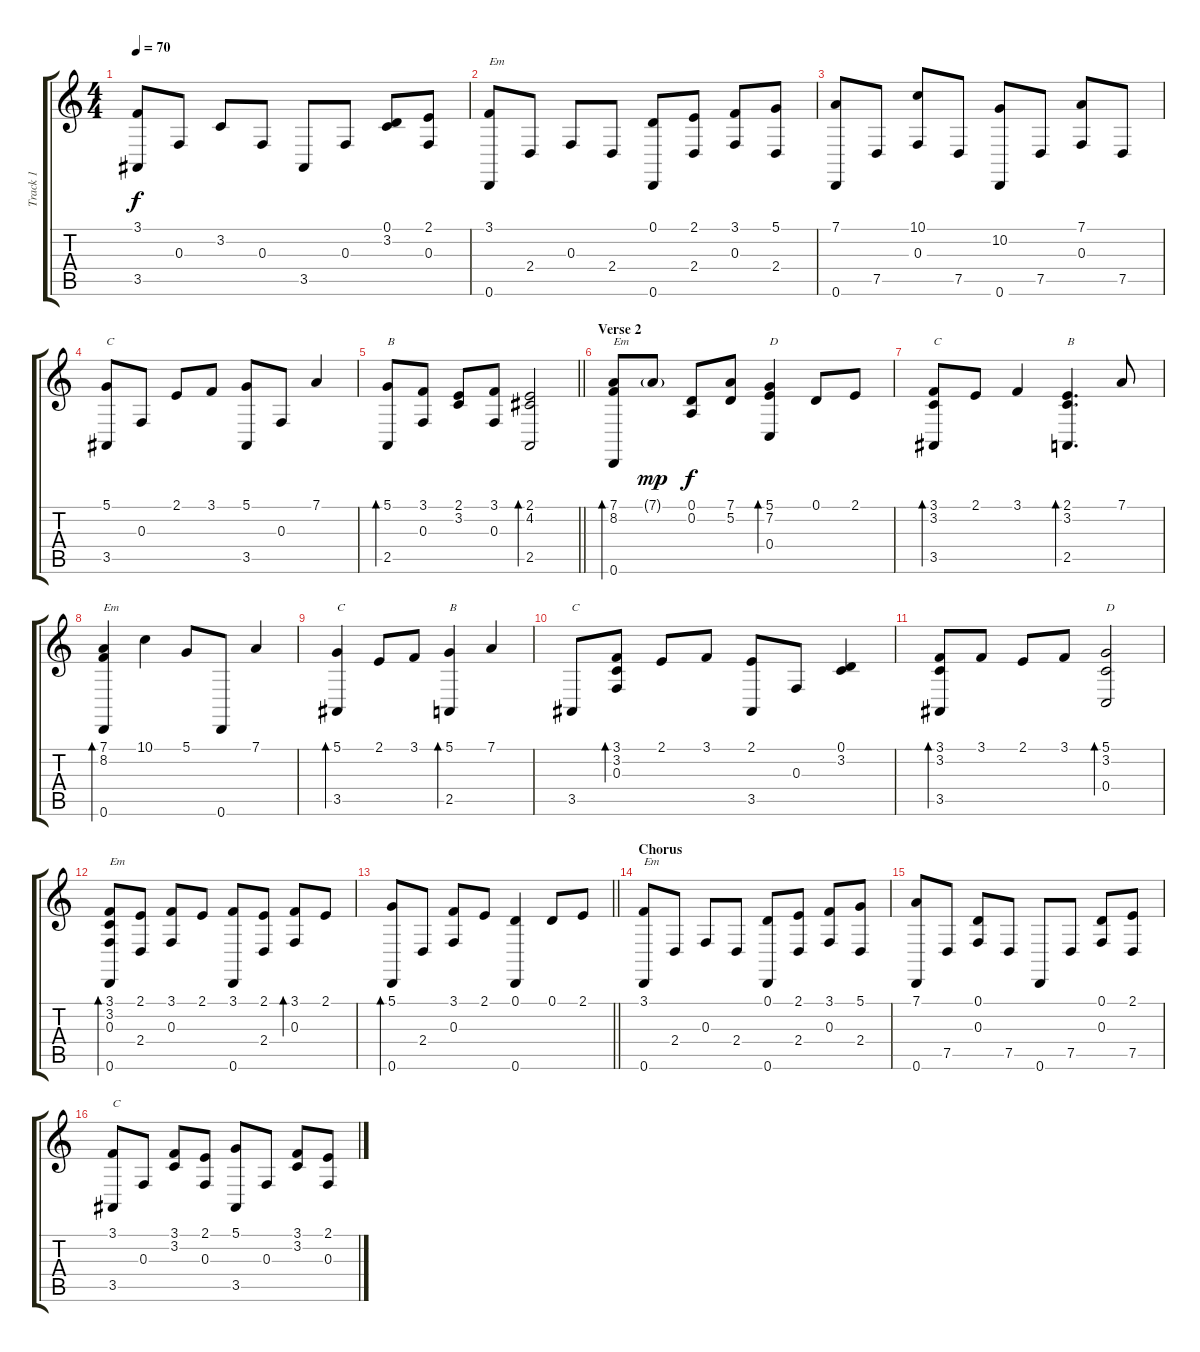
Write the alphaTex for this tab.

\track ("Track 1" "Track 1") {instrument electricpiano1}
\staff {score tabs}
\tuning (D4 A3 F3 C3 G2 D2) {hide}
\ts (4 4)
\tempo 70
\clef g2
\ks c
(3.1 3.5).8{dy f} 0.3.8 3.2.8 0.3.8 3.5.8 0.3.8 (0.1 3.2).8 (2.1 0.3).8 |
(3.1 0.6).8{txt "Em"} 2.4.8 0.3.8 2.4.8 (0.1 0.6).8 (2.1 2.4).8 (3.1 0.3).8 (5.1 2.4).8 |
(7.1 0.6).8 7.5.8 (10.1 0.3).8 7.5.8 (10.2 0.6).8 7.5.8 (7.1 0.3).8 7.5.8 |
(5.1 3.5).8{txt "C"} 0.3.8 2.1.8 3.1.8 (5.1 3.5).8 0.3.8 7.1.4 |
\barLineRight lightlight
(5.1 2.5).8{bd 240 txt "B"} (3.1 0.3).8 (2.1 3.2).8 (3.1 0.3).8 (2.1 4.2 2.5).2{bd 240} |
\section ("" "Verse 2")
(7.1 8.2 0.6).8{bd 240 txt "Em"} 7.1{g}.8{dy mp} (0.1 0.2).8{dy f} (7.1 5.2).8 (5.1 7.2 0.4).4{bd 240 txt "D"} 0.1.8 2.1.8 |
(3.1 3.2 3.5).8{bd 120 txt "C"} 2.1.8 3.1.4 (2.1 3.2 2.5).4{d bd 240 txt "B"} 7.1.8 |
(7.1 8.2 0.6).4{bd 240 txt "Em"} 10.1.4 5.1.8 0.6.8 7.1.4 |
(5.1 3.5).4{bd 240 txt "C"} 2.1.8 3.1.8 (5.1 2.5).4{bd 240 txt "B"} 7.1.4 |
3.5.8{txt "C"} (3.1 3.2 0.3).8{bd 240} 2.1.8 3.1.8 (2.1 3.5).8 0.3.8 (0.1 3.2).4 |
(3.1 3.2 3.5).8{bd 240} 3.1.8 2.1.8 3.1.8 (5.1 3.2 0.4).2{bd 240 txt "D"} |
(3.1 3.2 0.3 0.6).8{bd 240 txt "Em"} (2.1 2.4).8 (3.1 0.3).8 2.1.8 (3.1 0.6).8 (2.1 2.4).8 (3.1 0.3).8{bd 240} 2.1.8 |
\barLineRight lightlight
(5.1 0.6).8{bd 240} 2.4.8 (3.1 0.3).8 2.1.8 (0.1 0.6).4 0.1.8 2.1.8 |
\section ("" "Chorus")
(3.1 0.6).8{txt "Em"} 2.4.8 0.3.8 2.4.8 (0.1 0.6).8 (2.1 2.4).8 (3.1 0.3).8 (5.1 2.4).8 |
(7.1 0.6).8 7.5.8 (0.1 0.3).8 7.5.8 0.6.8 7.5.8 (0.1 0.3).8 (2.1 7.5).8 |
(3.1 3.5).8{txt "C"} 0.3.8 (3.1 3.2).8 (2.1 0.3).8 (5.1 3.5).8 0.3.8 (3.1 3.2).8 (2.1 0.3).8
